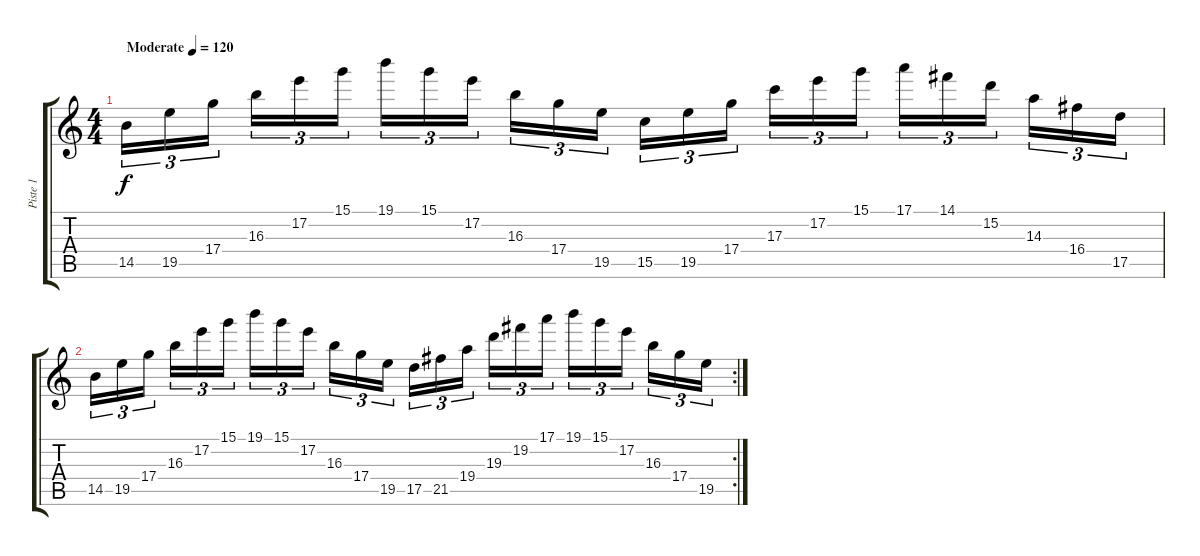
\track ("Piste 1" "Piste 1") {instrument distortionguitar}
\staff {score tabs}
\tuning (E4 B3 G3 D3 A2 E2) {hide}
\ts (4 4)
\tempo (120 "Moderate")
\clef g2
\ks c
14.5.16{tu (3 2) dy f instrument distortionguitar} 19.5.16{tu (3 2)} 17.4.16{tu (3 2) beam splitsecondary} 16.3.16{tu (3 2)} 17.2.16{tu (3 2)} 15.1.16{tu (3 2)} 19.1.16{tu (3 2)} 15.1.16{tu (3 2)} 17.2.16{tu (3 2) beam splitsecondary} 16.3.16{tu (3 2)} 17.4.16{tu (3 2)} 19.5.16{tu (3 2)} 15.5.16{tu (3 2)} 19.5.16{tu (3 2)} 17.4.16{tu (3 2) beam splitsecondary} 17.3.16{tu (3 2)} 17.2.16{tu (3 2)} 15.1.16{tu (3 2)} 17.1.16{tu (3 2)} 14.1.16{tu (3 2)} 15.2.16{tu (3 2) beam splitsecondary} 14.3.16{tu (3 2)} 16.4.16{tu (3 2)} 17.5.16{tu (3 2)} |
\rc 2
14.5.16{tu (3 2)} 19.5.16{tu (3 2)} 17.4.16{tu (3 2) beam splitsecondary} 16.3.16{tu (3 2)} 17.2.16{tu (3 2)} 15.1.16{tu (3 2)} 19.1.16{tu (3 2)} 15.1.16{tu (3 2)} 17.2.16{tu (3 2) beam splitsecondary} 16.3.16{tu (3 2)} 17.4.16{tu (3 2)} 19.5.16{tu (3 2)} 17.5.16{tu (3 2)} 21.5.16{tu (3 2)} 19.4.16{tu (3 2) beam splitsecondary} 19.3.16{tu (3 2)} 19.2.16{tu (3 2)} 17.1.16{tu (3 2)} 19.1.16{tu (3 2)} 15.1.16{tu (3 2)} 17.2.16{tu (3 2) beam splitsecondary} 16.3.16{tu (3 2)} 17.4.16{tu (3 2)} 19.5.16{tu (3 2)}
